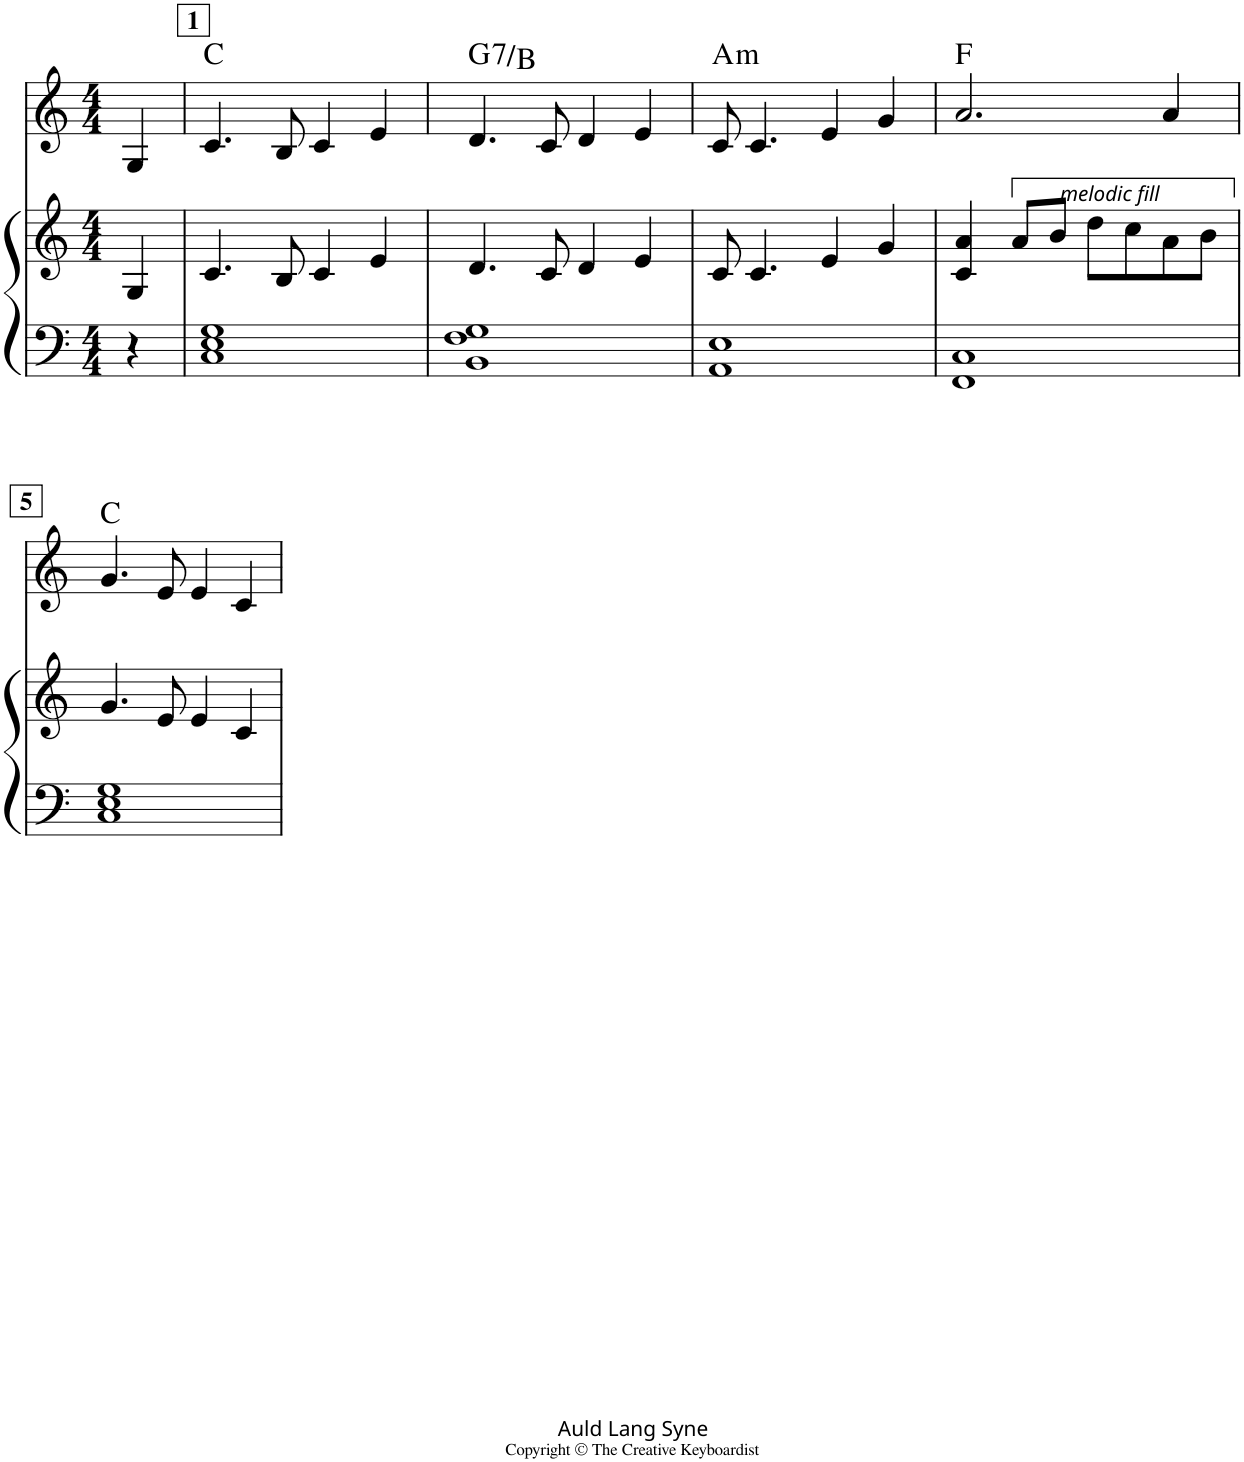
**kern	**kern	**kern	**harte
*part2	*part2	*part1	*part1
*staff3	*staff2	*staff1	*
*I"Piano	*	*I"Piano	*
*I'Pno	*	*I'Pno	*
*clefF4	*clefG2	*clefG2	*
*k[]	*k[]	*k[]	*
*M4/4	*M4/4	*M4/4	*
=	=	=	=
4r	4G/	4G/	.
=1	=1	=1	=1
1C 1E 1G	4.c/	4.c/	C:maj
.	8B/	8B/	.
.	4c/	4c/	.
.	4e/	4e/	.
=2	=2	=2	=2
!	!	!	!LO:H:kt=7
1BB 1F 1G	4.d/	4.d/	G:7/3
.	8c/	8c/	.
.	4d/	4d/	.
.	4e/	4e/	.
=3	=3	=3	=3
!	!	!	!LO:H:kt=m
1AA 1E	8c/	8c/	A:min
.	4.c/	4.c/	.
.	4e/	4e/	.
.	4g/	4g/	.
=4	=4	=4	=4
1FF 1C	4c/ 4a/	2.a/	F:maj
!	!LO:TX:a:i:t=melodic fill	!	!
.	8a/L	.	.
.	8b/J	.	.
.	8dd\L	.	.
.	8cc\	.	.
.	8a\	4a/	.
.	8b\J	.	.
!!LO:LB:g=z
=5	=5	=5	=5
1C 1E 1G	4.g/	4.g/	C:maj
.	8e/	8e/	.
.	4e/	4e/	.
.	4c/	4c/	.
=	=	=	=
*-	*-	*-	*-
